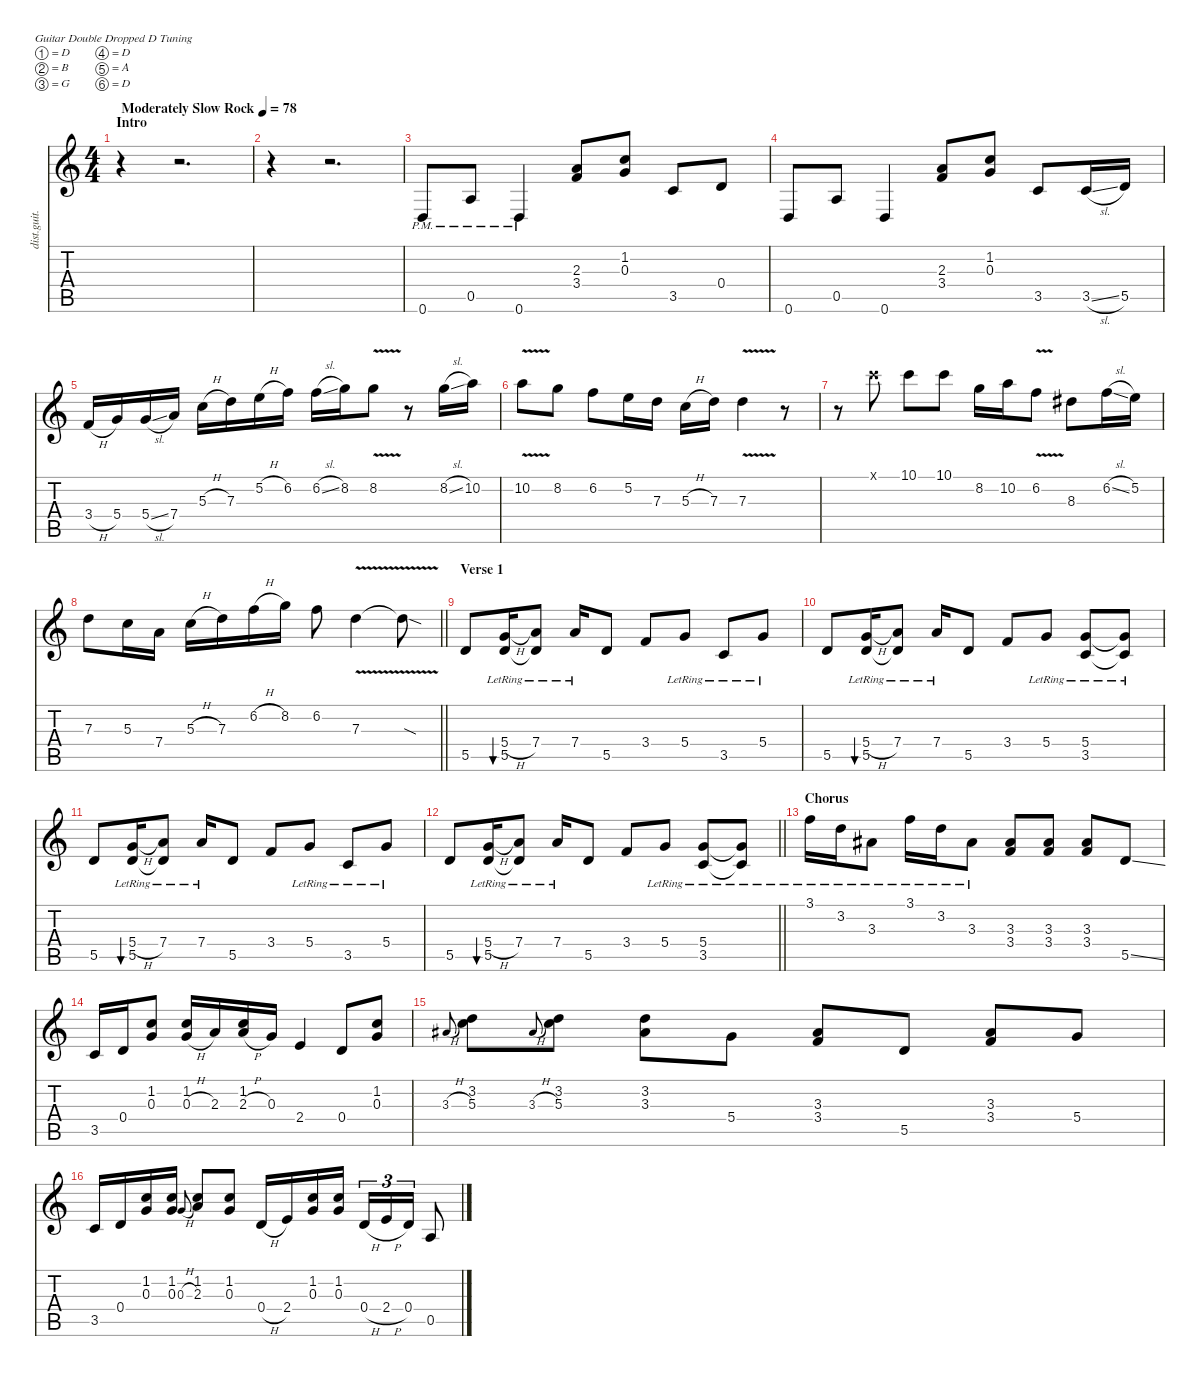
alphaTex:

\defaultSystemsLayout 4
\hideDynamics
\bracketExtendMode nobrackets
\otherSystemsTrackNameOrientation horizontal
\track ("Stills" "dist.guit.") {instrument distortionguitar}
\staff {score tabs}
\tuning (D4 B3 G3 D3 A2 D2)
\ts (4 4)
\beaming (8 2 2 2 2)
\section ("" "Intro")
\tempo (78 "Moderately Slow Rock")
\clef g2
\ks c
r.4{dy mf instrument distortionguitar beam Down} r.2{d beam Down} |
r.4{beam Down} r.2{d beam Down} |
0.6{pm}.8{beam Up} 0.5{pm}.8{beam Up} 0.6{pm}.4{beam Up} (2.3 3.4).8{beam Up} (1.2 0.3).8{beam Up} 3.5.8{beam Up} 0.4.8{beam Up} |
0.6.8{beam Up} 0.5.8{beam Up} 0.6.4{beam Up} (2.3 3.4).8{beam Up} (1.2 0.3).8{beam Up} 3.5.8{beam Up} 3.5{sl}.16{beam Up} 5.5.16{beam Up} |
3.4{h}.16{beam Up} 5.4.16{beam Up} 5.4{sl}.16{beam Up} 7.4.16{beam Up} 5.3{h}.16{beam Down} 7.3.16{beam Down} 5.2{h}.16{beam Down} 6.2.16{beam Down} 6.2{sl}.16{beam Down} 8.2.16{beam Down} 8.2{v}.8{beam Down} r.8{beam Down} 8.2{sl}.16{beam Down} 10.2.16{beam Down} |
10.2{v}.8{beam Down} 8.2.8{beam Down} 6.2.8{beam Down} 5.2.16{beam Down} 7.3.16{beam Down} 5.3{h}.16{beam Down} 7.3.16{beam Down} 7.3{v}.4{beam Down} r.8{beam Down} |
r.8{beam Down} 10.1{x}.8{beam Down} 10.1.8{beam Down} 10.1.8{beam Down} 8.2.16{beam Down} 10.2.16{beam Down} 6.2{v}.8{beam Down} 8.3{acc #}.8{beam Down} 6.2{sl}.16{beam Down} 5.2.16{beam Down} |
\barLineRight lightlight
7.3.8{beam Down} 5.3.16{beam Down} 7.4.16{beam Down} 5.3{h}.16{beam Down} 7.3.16{beam Down} 6.2{h}.16{beam Down} 8.2.16{beam Down} 6.2.8{beam Down} 7.3{v}.4{beam Down} 7.3{v sod t}.8{beam Down} |
\section ("" "Verse 1")
5.5.8{dy mp beam Up} (5.4{h} 5.5{lr}).16{bu 60 beam Up} (7.4 5.5{lr t}).8{beam Up} 7.4{lr}.16{beam Up} 5.5.8{beam Up} 3.4.8{beam Up} 5.4{lr}.8{beam Up} 3.5{lr}.8{beam Up} 5.4{lr}.8{beam Up} |
5.5.8{beam Up} (5.4{h} 5.5{lr}).16{bu 60 beam Up} (7.4 5.5{lr t}).8{beam Up} 7.4{lr}.16{beam Up} 5.5.8{beam Up} 3.4.8{beam Up} 5.4{lr}.8{beam Up} (5.4 3.5{lr}).8{dy f beam Up} (5.4{t} 3.5{lr t}).8{beam Up} |
5.5.8{dy mp beam Up} (5.4{h} 5.5{lr}).16{bu 60 beam Up} (7.4 5.5{lr t}).8{beam Up} 7.4{lr}.16{beam Up} 5.5.8{beam Up} 3.4.8{beam Up} 5.4{lr}.8{beam Up} 3.5{lr}.8{beam Up} 5.4{lr}.8{beam Up} |
\barLineRight lightlight
5.5.8{beam Up} (5.4{h} 5.5{lr}).16{bu 60 beam Up} (7.4 5.5{lr t}).8{beam Up} 7.4{lr}.16{beam Up} 5.5.8{beam Up} 3.4.8{beam Up} 5.4{lr}.8{beam Up} (5.4 3.5{lr}).8{dy f beam Up} (5.4{t} 3.5{lr t}).8{beam Up} |
\section ("" "Chorus")
3.1{lr}.16{dy mf beam Down} 3.2{lr}.16{beam Down} 3.3{lr acc #}.8{beam Down} 3.1{lr}.16{beam Down} 3.2{lr}.16{beam Down} 3.3{lr acc #}.8{beam Down} (3.3{acc #} 3.4).8{beam Up} (3.3{acc #} 3.4).8{beam Up} (3.3{acc #} 3.4).8{beam Up} 5.5{ss}.8{beam Up} |
3.5.16{beam Up} 0.4.16{beam Up} (1.2 0.3).8{beam Up} (1.2 0.3{h}).16{beam Up} 2.3.16{beam Up} (1.2 2.3{h}).16{beam Up} 0.3.16{beam Up} 2.4.4{beam Up} 0.4.8{beam Up} (1.2 0.3).8{beam Up} |
3.3{h acc #}.8{gr onbeat dy p beam Up} (3.2 5.3).8{dy mf beam Down} 3.3{h acc #}.8{gr onbeat dy p beam Up} (3.2 5.3).8{dy mf beam Down} (3.2 3.3{acc #}).8{beam Down} 5.4.8{beam Down} (3.3{acc #} 3.4).8{beam Up} 5.5.8{beam Up} (3.3{acc #} 3.4).8{beam Up} 5.4.8{beam Up} |
3.5.16{beam Up} 0.4.16{beam Up} (1.2 0.3).16{beam Up} (1.2 0.3).16{beam Up} 0.3{h}.8{gr onbeat dy p beam Up} (1.2 2.3).8{dy mf beam Up} (1.2 0.3).8{beam Up} 0.4{h}.16{beam Up} 2.4.16{beam Up} (1.2 0.3).16{beam Up} (1.2 0.3).16{beam Up} 0.4{h}.16{tu (3 2) beam Up} 2.4{h}.16{tu (3 2) beam Up} 0.4.16{tu (3 2) beam Up} 0.5.8{beam Up}
